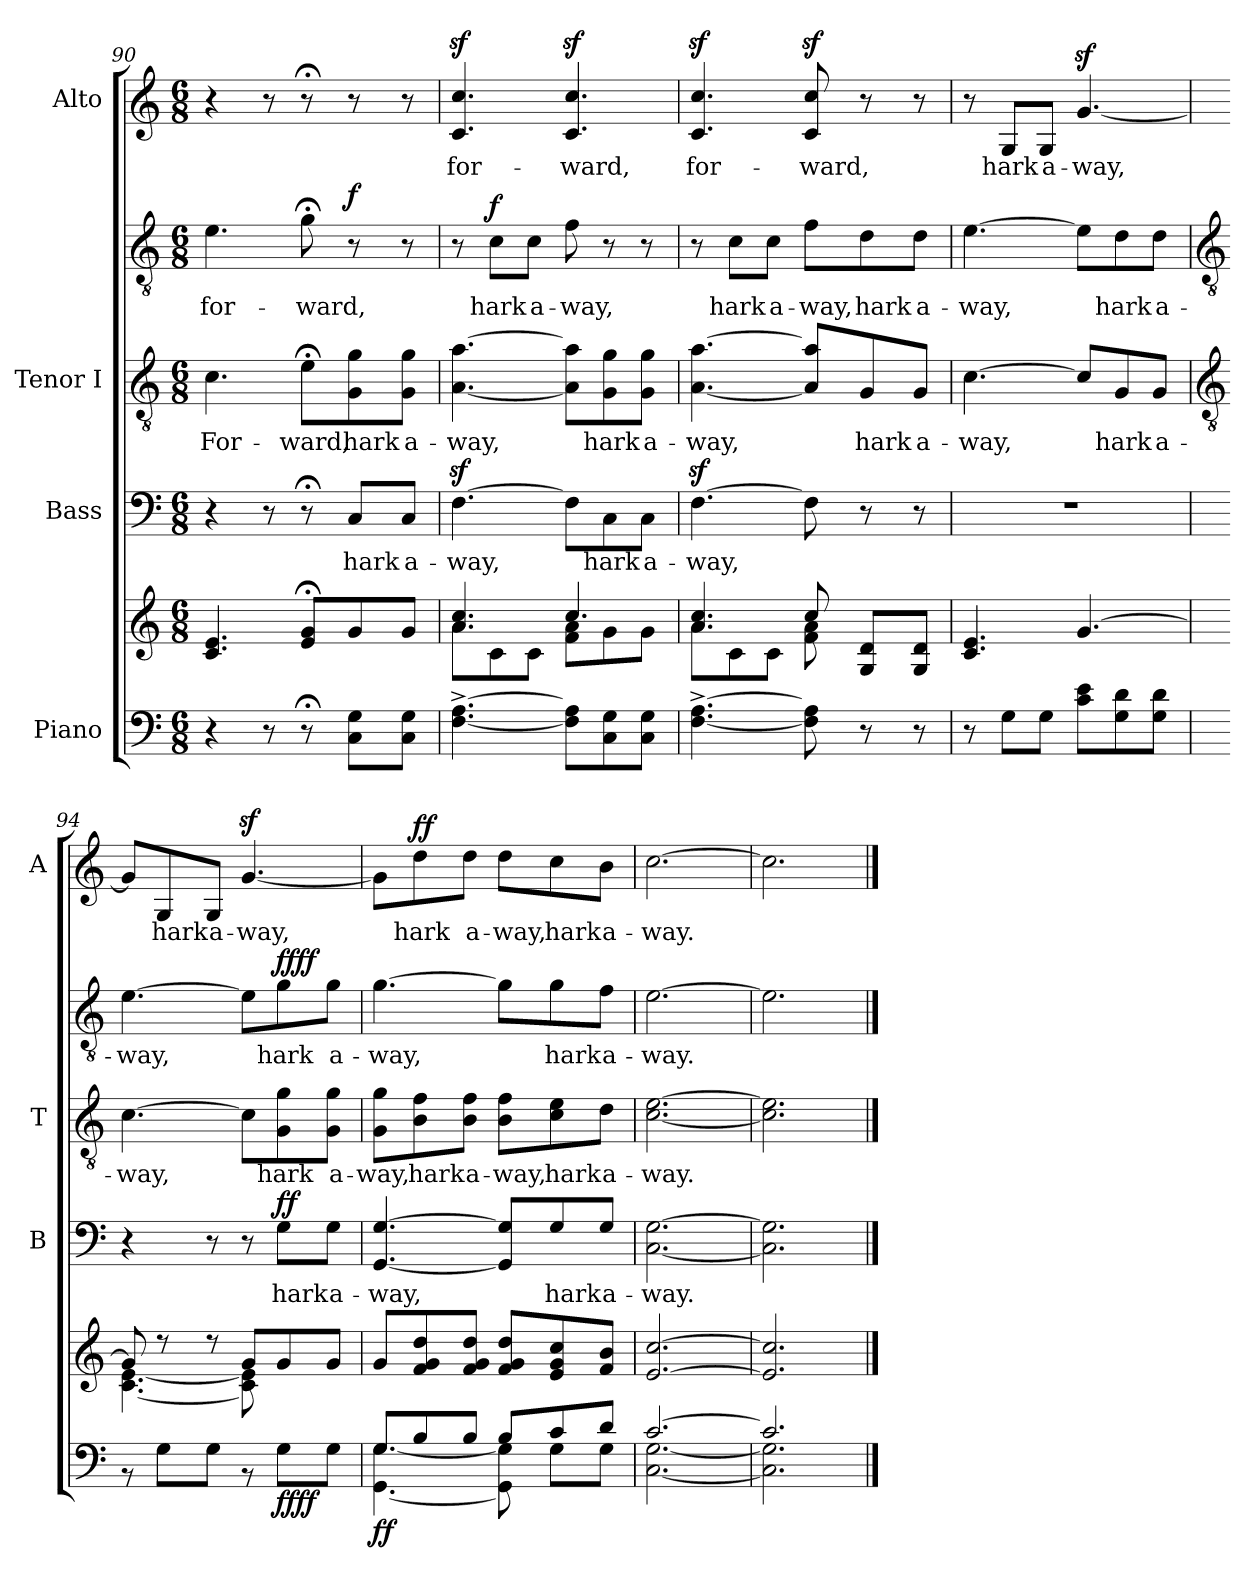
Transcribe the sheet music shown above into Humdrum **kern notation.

**kern	**kern	**dynam	**kern	**text	**dynam	**kern	**text	**kern	**text	**dynam	**kern	**text	**dynam
*part4	*part4	*part4	*part3	*part3	*part3	*part2	*part2	*part2	*part2	*part2	*part1	*part1	*part1
*staff6	*staff5	*staff5/6	*staff4	*staff4	*staff4	*staff3	*staff3	*staff2	*staff2	*staff2/3	*staff1	*staff1	*staff1
*I"Piano	*	*	*I"Bass	*	*	*I"Tenor I	*	*	*	*	*I"Alto	*	*
*	*	*	*I'B	*	*	*I'T	*	*	*	*	*I'A	*	*
!!LO:LB:g=z
*clefF4	*clefG2	*	*clefF4	*	*	*clefGv2	*	*clefGv2	*	*	*clefG2	*	*
*k[]	*k[]	*	*k[]	*	*	*k[]	*	*k[]	*	*	*k[]	*	*
*C:	*C:	*	*C:	*	*	*C:	*	*C:	*	*	*C:	*	*
*M6/8	*M6/8	*	*M6/8	*	*	*M6/8	*	*M6/8	*	*	*M6/8	*	*
=90	=90	=90	=90	=90	=90	=90	=90	=90	=90	=90	=90	=90	=90
*	*^	*	*	*	*	*	*	*	*	*	*	*	*
!	!	!LO:N:vis=1	!	!	!	!	!	!LO:LY:b	!	!LO:LY:b	!	!	!	!
4r	4.c/ 4.e/	2.ryy	.	4r	.	.	4.c	For-	4.e	for-	.	4r	.	.
8r	.	.	.	8r	.	.	.	.	.	.	.	8r	.	.
!	!	!	!	!	!	!	!	!LO:LY:b	!	!LO:LY:b	!	!	!	!
8r;	8e/;< 8g/;<L	.	.	8r;<	.	.	8e;<\L	-ward,	8g;<	-ward,	.	8r;<	.	.
!	!	!	!	!	!LO:LY:b	!	!	!LO:LY:b	!	!	!LO:DY:b=2	!	!	!
8C 8GL	8g/	.	.	8C/L	hark	.	8G\ 8g\	hark	8r	.	f	8r	.	.
!	!	!	!	!	!LO:LY:b	!	!	!LO:LY:b	!	!	!	!	!	!
8C 8GJ	8g/J	.	.	8C/J	a-	.	8G\ 8g\J	a-	8r	.	.	8r	.	.
=91	=91	=91	=91	=91	=91	=91	=91	=91	=91	=91	=91	=91	=91	=91
!	!	!	!	!	!LO:LY:b	!	!	!LO:LY:b	!	!	!	!	!LO:LY:b	!
[4.F^ [4.A^	4.a/ 4.cc/	8a\L	.	[4.Fz<	way,	.	[4.A [4.a	way,	8r	.	.	4.cz< 4.ccz<	for-	.
!	!	!	!	!	!	!	!	!	!	!LO:LY:b	!LO:DY:b	!	!	!
.	.	8c\	.	.	.	.	.	.	8c\L	-hark	f	.	.	.
!	!	!	!	!	!	!	!	!	!	!LO:LY:b	!	!	!	!
.	.	8c\J	.	.	.	.	.	.	8c\J	a-	.	.	.	.
!	!	!	!	!	!	!	!	!	!	!LO:LY:b	!	!	!LO:LY:b	!
8F] 8A]L	4.cc/	8f\ 8a\L	.	8F\L]	.	.	8A]\ 8a]\L	.	8f	-way,	.	4.cz< 4.ccz<	ward,	.
!	!	!	!	!	!LO:LY:b	!	!	!LO:LY:b	!	!	!	!	!	!
8C 8G	.	8g\	.	8C\	hark	.	8G\ 8g\	hark	8r	.	.	.	.	.
!	!	!	!	!	!LO:LY:b	!	!	!LO:LY:b	!	!	!	!	!	!
8C 8GJ	.	8g\J	.	8C\J	a-	.	8G\ 8g\J	a-	8r	.	.	.	.	.
=92	=92	=92	=92	=92	=92	=92	=92	=92	=92	=92	=92	=92	=92	=92
!	!	!	!	!	!LO:LY:b	!	!	!LO:LY:b	!	!	!	!	!LO:LY:b	!
[4.F^ [4.A^	4.a/ 4.cc/	8a\L	.	[4.Fz<	way,	.	[4.A [4.a	-way,	8r	.	.	4.cz< 4.ccz<	for-	.
!	!	!	!	!	!	!	!	!	!	!LO:LY:b	!	!	!	!
.	.	8c\	.	.	.	.	.	.	8c\L	-hark	.	.	.	.
!	!	!	!	!	!	!	!	!	!	!LO:LY:b	!	!	!	!
.	.	8c\J	.	.	.	.	.	.	8c\J	a-	.	.	.	.
!	!	!	!	!	!	!	!	!	!	!LO:LY:b	!	!	!LO:LY:b	!
8F] 8A]	8cc/	8f\ 8a\	.	8F]	.	.	8A]/ 8a]/L	.	8f\L	-way,	.	8cz< 8ccz<	ward,	.
!	!	!	!	!	!	!	!	!LO:LY:b	!	!LO:LY:b	!	!	!	!
8r	8G/ 8d/L	4ryy	.	8r	.	.	8G/	hark	8d\	hark	.	8r	.	.
!	!	!	!	!	!	!	!	!LO:LY:b	!	!LO:LY:b	!	!	!	!
8r	8G/ 8d/J	.	.	8r	.	.	8G/J	a-	8d\J	a-	.	8r	.	.
=93	=93	=93	=93	=93	=93	=93	=93	=93	=93	=93	=93	=93	=93	=93
!	!	!	!	!LO:N:vis=1	!	!	!	!LO:LY:b	!	!LO:LY:b	!	!	!	!
8r	4.c/ 4.e/	2.ryy	.	2.r	.	.	[4.c	-way,	[4.e	-way,	.	8r	.	.
!	!	!	!	!	!	!	!	!	!	!	!	!	!LO:LY:b	!
8GL	.	.	.	.	.	.	.	.	.	.	.	8G/L	hark	.
!	!	!	!	!	!	!	!	!	!	!	!	!	!LO:LY:b	!
8GJ	.	.	.	.	.	.	.	.	.	.	.	8G/J	a-	.
!	!	!	!	!	!	!	!	!	!	!	!	!	!LO:LY:b	!
8c 8eL	[4.g/	.	.	.	.	.	8c/L]	.	8e\L]	.	.	[4.gz<	way,	.
!	!	!	!	!	!	!	!	!LO:LY:b	!	!LO:LY:b	!	!	!	!
8G 8d	.	.	.	.	.	.	8G/	hark	8d\	hark	.	.	.	.
!	!	!	!	!	!	!	!	!LO:LY:b	!	!LO:LY:b	!	!	!	!
8G 8dJ	.	.	.	.	.	.	8G/J	a-	8d\J	a-	.	.	.	.
!!LO:LB:g=z
=94	=94	=94	=94	=94	=94	=94	=94	=94	=94	=94	=94	=94	=94	=94
*	*	*	*	*	*	*	*clefGv2	*	*clefGv2	*	*	*	*	*
!LO:N:vis=1	!	!	!	!	!	!	!	!LO:LY:b	!	!LO:LY:b	!	!	!	!
*^	*	*	*	*	*	*	*	*	*	*	*	*	*	*
2.ryy	8r	8g/]	[4.c\ [4.e\	.	4r	.	.	[4.c	-way,	[4.e	-way,	.	8g/L]	.	.
!	!	!	!	!	!	!	!	!	!	!	!	!	!	!LO:LY:b	!
.	8G\L	8r	.	.	.	.	.	.	.	.	.	.	8G/	hark	.
!	!	!	!	!	!	!	!	!	!	!	!	!	!	!LO:LY:b	!
.	8G\J	8r	.	.	8r	.	.	.	.	.	.	.	8G/J	a-	.
!	!	!	!	!	!	!	!	!	!	!	!	!	!	!LO:LY:b	!
.	8r	8g/L	8c\] 8e\]	.	8r	.	.	8c\L]	.	8e\L]	.	.	[4.gz<	way,	.
!	!	!	!	!LO:DY:b=2	!	!LO:LY:b	!	!	!LO:LY:b	!	!LO:LY:b	!	!	!	!
!	!	!	!	!LO:DY:n=1:b	!	!	!LO:DY:b	!	!	!	!	!LO:DY:b=2	!	!	!
!	!	!	!	!	!	!	!	!	!	!	!	!LO:DY:n=1:b	!	!	!
.	8G\L	8g/	4ryy	ff ff	8G\L	hark	ff	8G\ 8g\	hark	8g\	hark	ff ff	.	.	.
!	!	!	!	!	!	!LO:LY:b	!	!	!LO:LY:b	!	!LO:LY:b	!	!	!	!
.	8G\J	8g/J	.	.	8G\J	a-	.	8G\ 8g\J	a-	8g\J	a-	.	.	.	.
=95	=95	=95	=95	=95	=95	=95	=95	=95	=95	=95	=95	=95	=95	=95	=95
!	!	!	!	!LO:DY:b=2	!	!LO:LY:b	!	!	!LO:LY:b	!	!LO:LY:b	!	!	!	!
8G/L	[4.GG\ [4.G\	8g/L	2ryy	ff	[4.GG [4.G	-way,	.	8G\ 8g\L	-way,	[4.g	-way,	.	8g\L]	.	.
!	!	!	!	!	!	!	!	!	!LO:LY:b	!	!	!	!	!LO:LY:b	!LO:DY:b
8B/	.	8f/ 8g/ 8dd/	.	.	.	.	.	8B\ 8f\	hark	.	.	.	8dd\	hark	ff
!	!	!	!	!	!	!	!	!	!LO:LY:b	!	!	!	!	!LO:LY:b	!
8B/J	.	8f/ 8g/ 8dd/J	.	.	.	.	.	8B\ 8f\J	a-	.	.	.	8dd\J	a-	.
!	!	!	!	!	!	!	!	!	!LO:LY:b	!	!	!	!	!LO:LY:b	!
8B/L	8GG\] 8G\]	8f/ 8g/ 8dd/L	.	.	8GG]/ 8G]/L	.	.	8B\ 8f\L	-way,	8g\L]	.	.	8dd\L	-way,	.
!	!	!	!	!	!	!LO:LY:b	!	!	!LO:LY:b	!	!LO:LY:b	!	!	!LO:LY:b	!
8c/	8G\L	8e/ 8g/ 8cc/	8ryy	.	8G/	hark	.	8c\ 8e\	hark	8g\	hark	.	8cc\	hark	.
!	!	!	!	!	!	!LO:LY:b	!	!	!LO:LY:b	!	!LO:LY:b	!	!	!LO:LY:b	!
8d/J	8G\J	8f/ 8b/J	8ryy	.	8G/J	a-	.	8d\J	a-	8f\J	a-	.	8b\J	a-	.
=96	=96	=96	=96	=96	=96	=96	=96	=96	=96	=96	=96	=96	=96	=96	=96
!	!	!	!	!	!	!LO:LY:b	!	!	!LO:LY:b	!	!LO:LY:b	!	!	!LO:LY:b	!
[2.c/	[2.C\ [2.G\	[2.e/ [2.cc/	2.ryy	.	[2.C [2.G	-way.	.	[2.c [2.e	way.	[2.e	-way.	.	[2.cc	-way.	.
=97	=97	=97	=97	=97	=97	=97	=97	=97	=97	=97	=97	=97	=97	=97	=97
2.c/]	2.C\] 2.G\]	2.e/] 2.cc/]	2.ryy	.	2.C] 2.G]	.	.	2.c] 2.e]	.	2.e]	.	.	2.cc]	.	.
*v	*v	*	*	*	*	*	*	*	*	*	*	*	*	*	*
*	*v	*v	*	*	*	*	*	*	*	*	*	*	*	*
==	==	==	==	==	==	==	==	==	==	==	==	==	==
*-	*-	*-	*-	*-	*-	*-	*-	*-	*-	*-	*-	*-	*-
